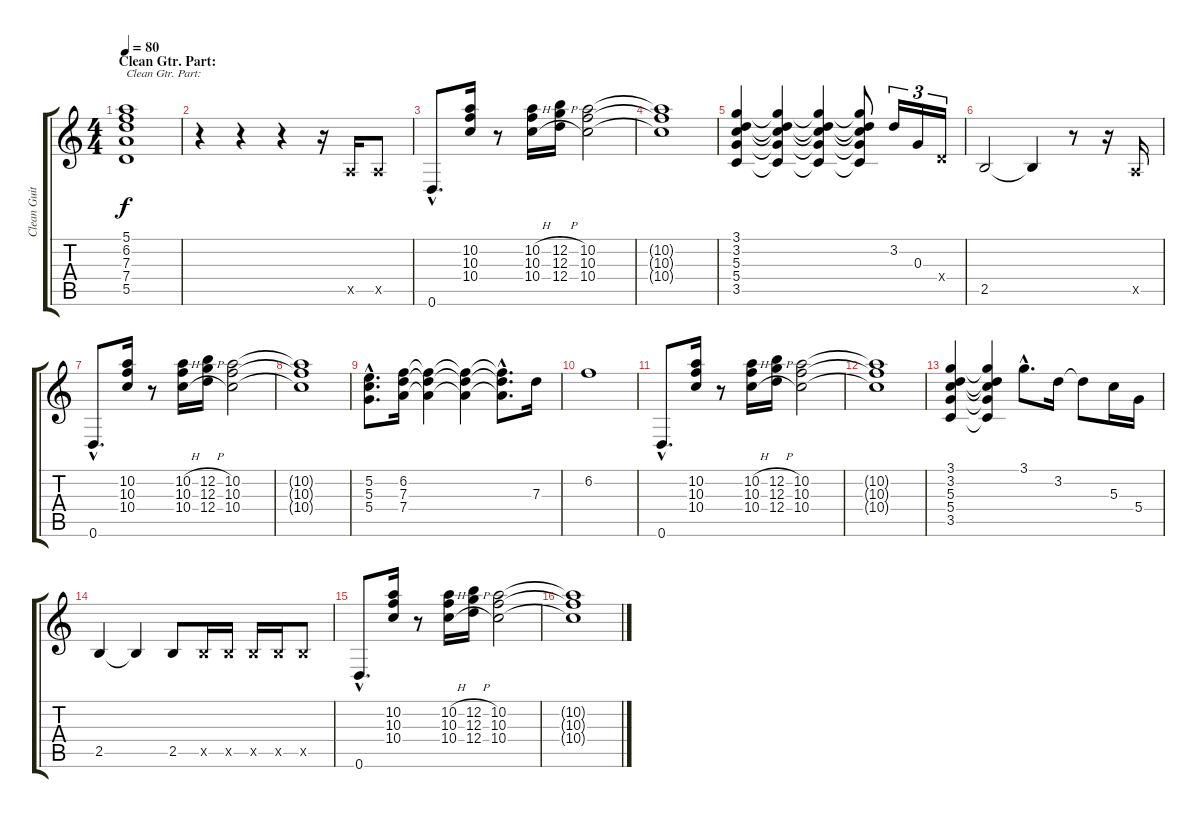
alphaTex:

\track ("Clean Guitar 1" "Clean Guit") {instrument electricguitarclean}
\staff {score tabs}
\tuning (E4 B3 G3 D3 A2 D2) {hide}
\ts (4 4)
\section ("" "Clean Gtr. Part:")
\tempo 80
\clef g2
\ks c
(5.1 6.2 7.3 7.4 5.5).1{txt "Clean Gtr. Part:" dy f} |
r.4 r.4 r.4 r.16 0.5{x}.16 0.5{x}.8 |
0.6{hac}.8{d} (10.2 10.3 10.4).16 r.8 (10.2{h} 10.3{h} 10.4{h}).16 (12.2{h} 12.3{h} 12.4{h}).16 (10.2 10.3 10.4).2 |
(10.2{t} 10.3{t} 10.4{t}).1 |
(3.1 3.2 5.3 5.4 3.5).4 (3.1{t} 3.2{t} 5.3{t} 5.4{t} 3.5{t}).4 (3.1{t} 3.2{t} 5.3{t} 5.4{t} 3.5{t}).4 (3.1{t} 3.2{t} 5.3{t} 5.4{t} 3.5{t}).8 3.2.16{tu (3 2)} 0.3.16{tu (3 2)} 0.4{x}.16{tu (3 2)} |
2.5.2 2.5{t}.4 r.8 r.16 0.5{x}.16 |
0.6{hac}.8{d} (10.2 10.3 10.4).16 r.8 (10.2{h} 10.3{h} 10.4{h}).16 (12.2{h} 12.3{h} 12.4{h}).16 (10.2 10.3 10.4).2 |
(10.2{t} 10.3{t} 10.4{t}).1 |
(5.2{hac} 5.3{hac} 5.4{hac}).8{d} (6.2 7.3 7.4).16 (6.2{t} 7.3{t} 7.4{t}).4 (6.2{t} 7.3{t} 7.4{t}).4 (6.2{hac t} 7.3{hac t} 7.4{hac t}).8{d} 7.3.16 |
6.2.1 |
0.6{hac}.8{d} (10.2 10.3 10.4).16 r.8 (10.2{h} 10.3{h} 10.4{h}).16 (12.2{h} 12.3{h} 12.4{h}).16 (10.2 10.3 10.4).2 |
(10.2{t} 10.3{t} 10.4{t}).1 |
(3.1 3.2 5.3 5.4 3.5).4 (3.1{t} 3.2{t} 5.3{t} 5.4{t} 3.5{t}).4 3.1{hac}.8{d} 3.2.16 3.2{t}.8 5.3.16 5.4.16 |
2.5.4 2.5{t}.4 2.5.8 2.5{x}.16 2.5{x}.16 2.5{x}.16 2.5{x}.16 2.5{x}.8 |
0.6{hac}.8{d} (10.2 10.3 10.4).16 r.8 (10.2{h} 10.3{h} 10.4{h}).16 (12.2{h} 12.3{h} 12.4{h}).16 (10.2 10.3 10.4).2 |
(10.2{t} 10.3{t} 10.4{t}).1
